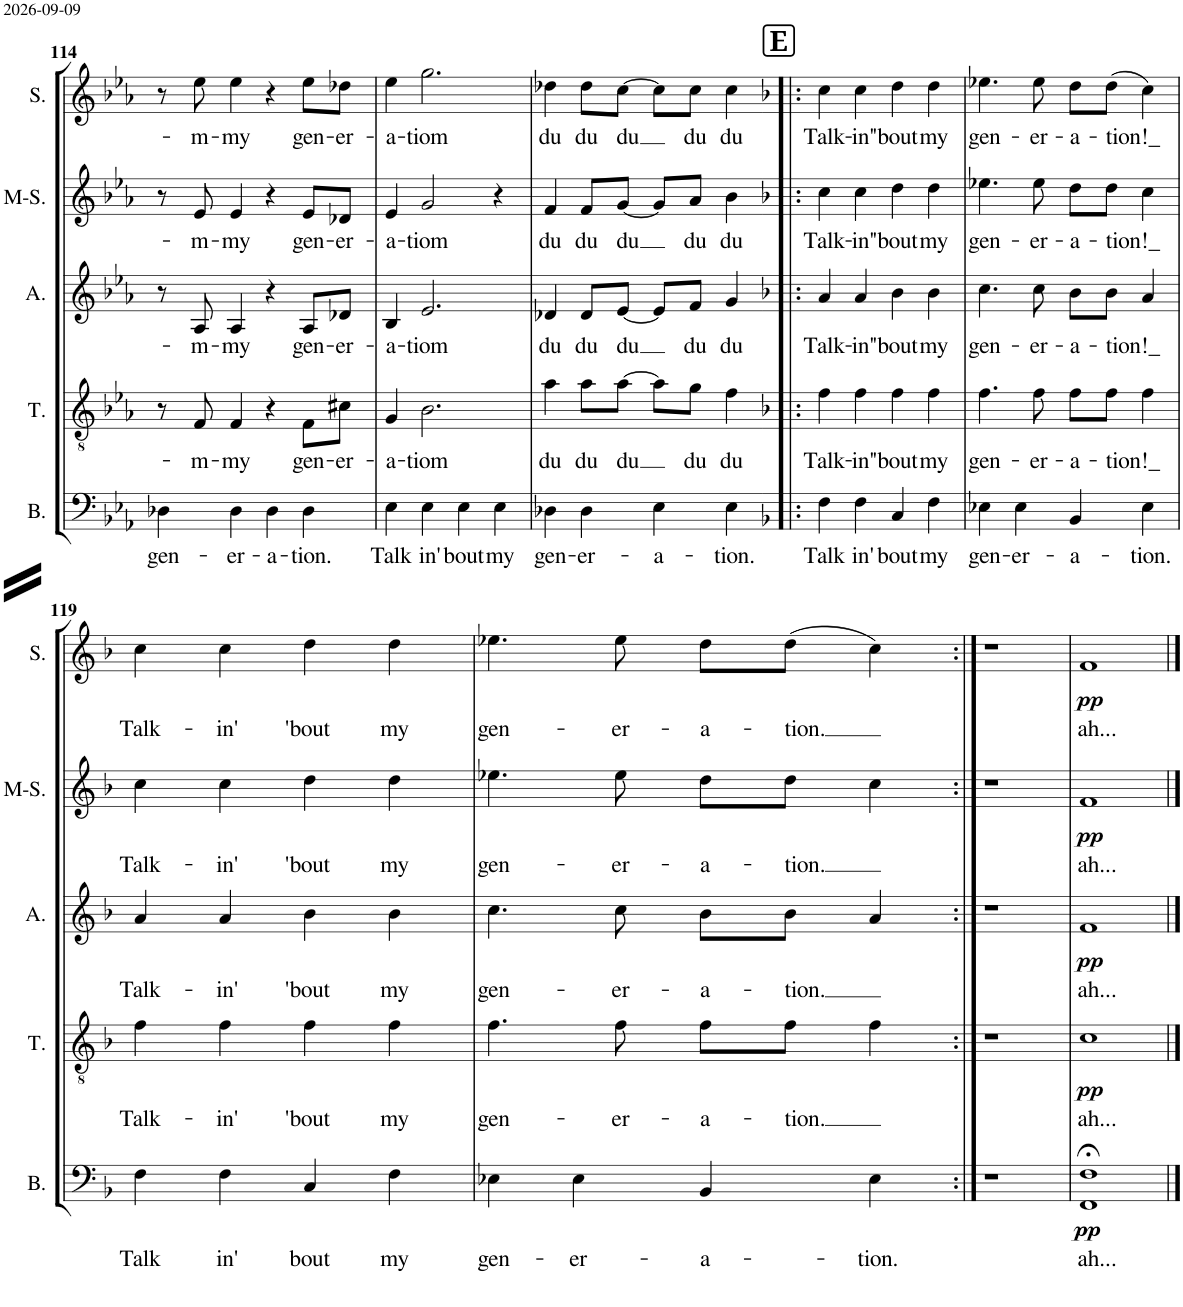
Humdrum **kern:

**kern	**text	**dynam	**kern	**text	**dynam	**kern	**text	**dynam	**kern	**text	**dynam	**kern	**text	**dynam
*part5	*part5	*part5	*part4	*part4	*part4	*part3	*part3	*part3	*part2	*part2	*part2	*part1	*part1	*part1
*staff5	*staff5	*staff5	*staff4	*staff4	*staff4	*staff3	*staff3	*staff3	*staff2	*staff2	*staff2	*staff1	*staff1	*staff1
*I"Bass	*	*	*I"Tenor	*	*	*I"Alto	*	*	*I"Mezzo-soprano	*	*	*I"Soprano	*	*
*I'B.	*	*	*I'T.	*	*	*I'A.	*	*	*I'M-S.	*	*	*I'S.	*	*
!!LO:PB:g=z
*clefF4	*	*	*clefGv2	*	*	*clefG2	*	*	*clefG2	*	*	*clefG2	*	*
*k[b-e-a-]	*	*	*k[b-e-a-]	*	*	*k[b-e-a-]	*	*	*k[b-e-a-]	*	*	*k[b-e-a-]	*	*
*E-:	*	*	*	*	*	*E-:	*	*	*E-:	*	*	*E-:	*	*
*M4/4	*	*	*M4/4	*	*	*M4/4	*	*	*M4/4	*	*	*M4/4	*	*
=114	=114	=114	=114	=114	=114	=114	=114	=114	=114	=114	=114	=114	=114	=114
!	!LO:LY:b	!	!	!	!	!	!	!	!	!	!	!	!	!
4D-X\	gen-	.	8r	.	.	8r	.	.	8r	.	.	8r	.	.
!	!	!	!	!LO:LY:b	!	!	!LO:LY:b	!	!	!LO:LY:b	!	!	!LO:LY:b	!
.	.	.	8F/	-m-	.	8A-/	-m-	.	8e-/	-m-	.	8ee-\	-m-	.
!	!LO:LY:b	!	!	!LO:LY:b	!	!	!LO:LY:b	!	!	!LO:LY:b	!	!	!LO:LY:b	!
4D-\	-er-	.	4F/	-my	.	4A-/	-my	.	4e-/	-my	.	4ee-\	-my	.
!	!LO:LY:b	!	!	!	!	!	!	!	!	!	!	!	!	!
4D-\	-a-	.	4r	.	.	4r	.	.	4r	.	.	4r	.	.
!	!LO:LY:b	!	!	!LO:LY:b	!	!	!LO:LY:b	!	!	!LO:LY:b	!	!	!LO:LY:b	!
4D-\	-tion.	.	8F\L	gen-	.	8A-/L	gen-	.	8e-/L	gen-	.	8ee-\L	gen-	.
!	!	!	!	!LO:LY:b	!	!	!LO:LY:b	!	!	!LO:LY:b	!	!	!LO:LY:b	!
.	.	.	8c#X\J	-er-	.	8d-X/J	-er-	.	8d-X/J	-er-	.	8dd-X\J	-er-	.
=115	=115	=115	=115	=115	=115	=115	=115	=115	=115	=115	=115	=115	=115	=115
!	!LO:LY:b	!	!	!LO:LY:b	!	!	!LO:LY:b	!	!	!LO:LY:b	!	!	!LO:LY:b	!
4E-\	Talk	.	4G/	-a-	.	4B-/	-a-	.	4e-/	-a-	.	4ee-\	-a-	.
!	!LO:LY:b	!	!	!LO:LY:b	!	!	!LO:LY:b	!	!	!LO:LY:b	!	!	!LO:LY:b	!
4E-\	in'	.	2.B-\	-tiom	.	2.e-/	-tiom	.	2g/	-tiom	.	2.gg\	-tiom	.
!	!LO:LY:b	!	!	!	!	!	!	!	!	!	!	!	!	!
4E-\	bout	.	.	.	.	.	.	.	.	.	.	.	.	.
!	!LO:LY:b	!	!	!	!	!	!	!	!	!	!	!	!	!
4E-\	my	.	.	.	.	.	.	.	4r	.	.	.	.	.
=116	=116	=116	=116	=116	=116	=116	=116	=116	=116	=116	=116	=116	=116	=116
!	!LO:LY:b	!	!	!LO:LY:b	!	!	!LO:LY:b	!	!	!LO:LY:b	!	!	!LO:LY:b	!
4D-X\	gen-	.	4a-\	du	.	4d-X/	du	.	4f/	du	.	4dd-X\	du	.
!	!LO:LY:b	!	!	!LO:LY:b	!	!	!LO:LY:b	!	!	!LO:LY:b	!	!	!LO:LY:b	!
4D-\	-er-	.	8a-\L	du	.	8d-/L	du	.	8f/L	du	.	8dd-\L	du	.
!	!	!	!	!LO:LY:b	!	!	!LO:LY:b	!	!	!LO:LY:b	!	!	!LO:LY:b	!
.	.	.	[8a-\J	du	.	[8e-/J	du	.	[8g/J	du	.	[8cc\J	du	.
!	!LO:LY:b	!	!	!	!	!	!	!	!	!	!	!	!	!
4E-\	-a-	.	8a-\L]	.	.	8e-/L]	.	.	8g/L]	.	.	8cc\L]	.	.
!	!	!	!	!LO:LY:b	!	!	!LO:LY:b	!	!	!LO:LY:b	!	!	!LO:LY:b	!
.	.	.	8g\J	du	.	8f/J	du	.	8a-/J	du	.	8cc\J	du	.
!	!LO:LY:b	!	!	!LO:LY:b	!	!	!LO:LY:b	!	!	!LO:LY:b	!	!	!LO:LY:b	!
4E-\	-tion.	.	4f\	du	.	4g/	du	.	4b-\	du	.	4cc\	du	.
!!LO:REH:place=s1:a:B:cj:fs=15.7124:t=E
=117!|:	=117!|:	=117!|:	=117!|:	=117!|:	=117!|:	=117!|:	=117!|:	=117!|:	=117!|:	=117!|:	=117!|:	=117!|:	=117!|:	=117!|:
*k[b-]	*	*	*k[b-]	*	*	*k[b-]	*	*	*k[b-]	*	*	*k[b-]	*	*
*F:	*	*	*	*	*	*F:	*	*	*F:	*	*	*F:	*	*
!	!LO:LY:b	!	!	!LO:LY:b	!	!	!LO:LY:b	!	!	!LO:LY:b	!	!	!LO:LY:b	!
4F\	Talk	.	4f\	Talk-	.	4a/	Talk-	.	4cc\	Talk-	.	4cc\	Talk-	.
!	!LO:LY:b	!	!	!LO:LY:b	!	!	!LO:LY:b	!	!	!LO:LY:b	!	!	!LO:LY:b	!
4F\	in'	.	4f\	-in'	.	4a/	-in'	.	4cc\	-in'	.	4cc\	-in'	.
!	!LO:LY:b	!	!	!LO:LY:b	!	!	!LO:LY:b	!	!	!LO:LY:b	!	!	!LO:LY:b	!
4C/	bout	.	4f\	'bout	.	4b-\	'bout	.	4dd\	'bout	.	4dd\	'bout	.
!	!LO:LY:b	!	!	!LO:LY:b	!	!	!LO:LY:b	!	!	!LO:LY:b	!	!	!LO:LY:b	!
4F\	my	.	4f\	my	.	4b-\	my	.	4dd\	my	.	4dd\	my	.
=118	=118	=118	=118	=118	=118	=118	=118	=118	=118	=118	=118	=118	=118	=118
!	!LO:LY:b	!	!	!LO:LY:b	!	!	!LO:LY:b	!	!	!LO:LY:b	!	!	!LO:LY:b	!
4E-X\	gen-	.	4.f\	gen-	.	4.cc\	gen-	.	4.ee-X\	gen-	.	4.ee-X\	gen-	.
!	!LO:LY:b	!	!	!	!	!	!	!	!	!	!	!	!	!
4E-\	-er-	.	.	.	.	.	.	.	.	.	.	.	.	.
!	!	!	!	!LO:LY:b	!	!	!LO:LY:b	!	!	!LO:LY:b	!	!	!LO:LY:b	!
.	.	.	8f\	-er-	.	8cc\	-er-	.	8ee-\	-er-	.	8ee-\	-er-	.
!	!LO:LY:b	!	!	!LO:LY:b	!	!	!LO:LY:b	!	!	!LO:LY:b	!	!	!LO:LY:b	!
4BB-/	-a-	.	8f\L	-a-	.	8b-\L	-a-	.	8dd\L	-a-	.	8dd\L	-a-	.
!	!	!	!	!LO:LY:b	!	!	!LO:LY:b	!	!	!LO:LY:b	!	!	!LO:LY:b	!
.	.	.	8f\J	-tion!_	.	8b-\J	-tion!_	.	8dd\J	-tion!_	.	(8dd\J	-tion!_	.
!	!LO:LY:b	!	!	!	!	!	!	!	!	!	!	!	!	!
4E-\	-tion.	.	4f\	.	.	4a/	.	.	4cc\	.	.	4cc\)	.	.
!!LO:LB:g=z
=119	=119	=119	=119	=119	=119	=119	=119	=119	=119	=119	=119	=119	=119	=119
!	!LO:LY:b	!	!	!LO:LY:b	!	!	!LO:LY:b	!	!	!LO:LY:b	!	!	!LO:LY:b	!
4F\	Talk	.	4f\	Talk-	.	4a/	Talk-	.	4cc\	Talk-	.	4cc\	Talk-	.
!	!LO:LY:b	!	!	!LO:LY:b	!	!	!LO:LY:b	!	!	!LO:LY:b	!	!	!LO:LY:b	!
4F\	in'	.	4f\	-in'	.	4a/	-in'	.	4cc\	-in'	.	4cc\	-in'	.
!	!LO:LY:b	!	!	!LO:LY:b	!	!	!LO:LY:b	!	!	!LO:LY:b	!	!	!LO:LY:b	!
4C/	bout	.	4f\	'bout	.	4b-\	'bout	.	4dd\	'bout	.	4dd\	'bout	.
!	!LO:LY:b	!	!	!LO:LY:b	!	!	!LO:LY:b	!	!	!LO:LY:b	!	!	!LO:LY:b	!
4F\	my	.	4f\	my	.	4b-\	my	.	4dd\	my	.	4dd\	my	.
=120	=120	=120	=120	=120	=120	=120	=120	=120	=120	=120	=120	=120	=120	=120
!	!LO:LY:b	!	!	!LO:LY:b	!	!	!LO:LY:b	!	!	!LO:LY:b	!	!	!LO:LY:b	!
4E-X\	gen-	.	4.f\	gen-	.	4.cc\	gen-	.	4.ee-X\	gen-	.	4.ee-X\	gen-	.
!	!LO:LY:b	!	!	!	!	!	!	!	!	!	!	!	!	!
4E-\	-er-	.	.	.	.	.	.	.	.	.	.	.	.	.
!	!	!	!	!LO:LY:b	!	!	!LO:LY:b	!	!	!LO:LY:b	!	!	!LO:LY:b	!
.	.	.	8f\	-er-	.	8cc\	-er-	.	8ee-\	-er-	.	8ee-\	-er-	.
!	!LO:LY:b	!	!	!LO:LY:b	!	!	!LO:LY:b	!	!	!LO:LY:b	!	!	!LO:LY:b	!
4BB-/	-a-	.	8f\L	-a-	.	8b-\L	-a-	.	8dd\L	-a-	.	8dd\L	-a-	.
!	!	!	!	!LO:LY:b	!	!	!LO:LY:b	!	!	!LO:LY:b	!	!	!LO:LY:b	!
.	.	.	8f\J	-tion.	.	8b-\J	-tion.	.	8dd\J	-tion.	.	(8dd\J	-tion.	.
!	!LO:LY:b	!	!	!	!	!	!	!	!	!	!	!	!	!
4E-\	-tion.	.	4f\	.	.	4a/	.	.	4cc\	.	.	4cc\)	.	.
=121:|!	=121:|!	=121:|!	=121:|!	=121:|!	=121:|!	=121:|!	=121:|!	=121:|!	=121:|!	=121:|!	=121:|!	=121:|!	=121:|!	=121:|!
1r	.	.	1r	.	.	1r	.	.	1r	.	.	1r	.	.
=122	=122	=122	=122	=122	=122	=122	=122	=122	=122	=122	=122	=122	=122	=122
!	!LO:LY:b	!LO:DY:b	!	!LO:LY:b	!LO:DY:b	!	!LO:LY:b	!LO:DY:b	!	!LO:LY:b	!LO:DY:b	!	!LO:LY:b	!LO:DY:b
1FF;< 1F;<	ah...	pp	1c	ah...	pp	1f	ah...	pp	1f	ah...	pp	1f	ah...	pp
==	==	==	==	==	==	==	==	==	==	==	==	==	==	==
*-	*-	*-	*-	*-	*-	*-	*-	*-	*-	*-	*-	*-	*-	*-
